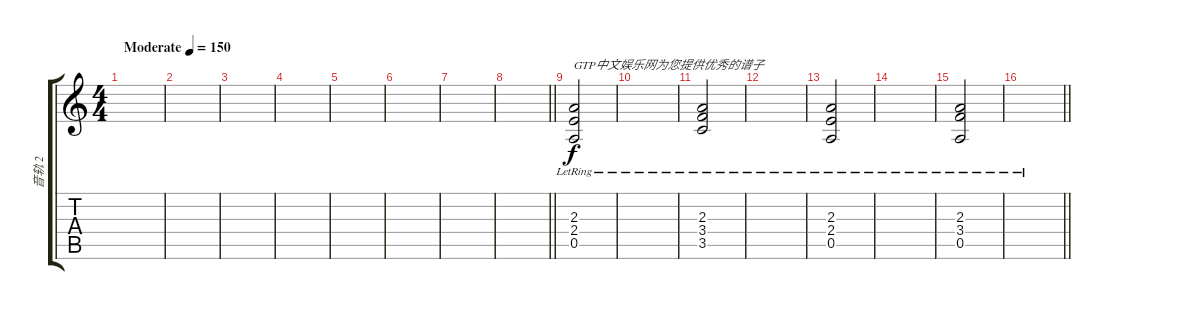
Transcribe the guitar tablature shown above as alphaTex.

\track ("音轨 2" "音轨 2") {instrument acousticguitarsteel}
\staff {score tabs}
\tuning (E4 B3 G3 D3 A2 E2) {hide}
\ts (4 4)
\tempo (150 "Moderate")
\clef g2
\ks c
|
|
|
|
|
|
|
\barLineRight lightlight
|
(2.3{lr} 2.4{lr} 0.5{lr}).2{txt "GTP中文娱乐网为您提供优秀的谱子"} |
|
(2.3{lr} 3.4{lr} 3.5{lr}).2 |
|
(2.3{lr} 2.4{lr} 0.5{lr}).2 |
|
(2.3{lr} 3.4{lr} 0.5{lr}).2 |
\barLineRight lightlight
